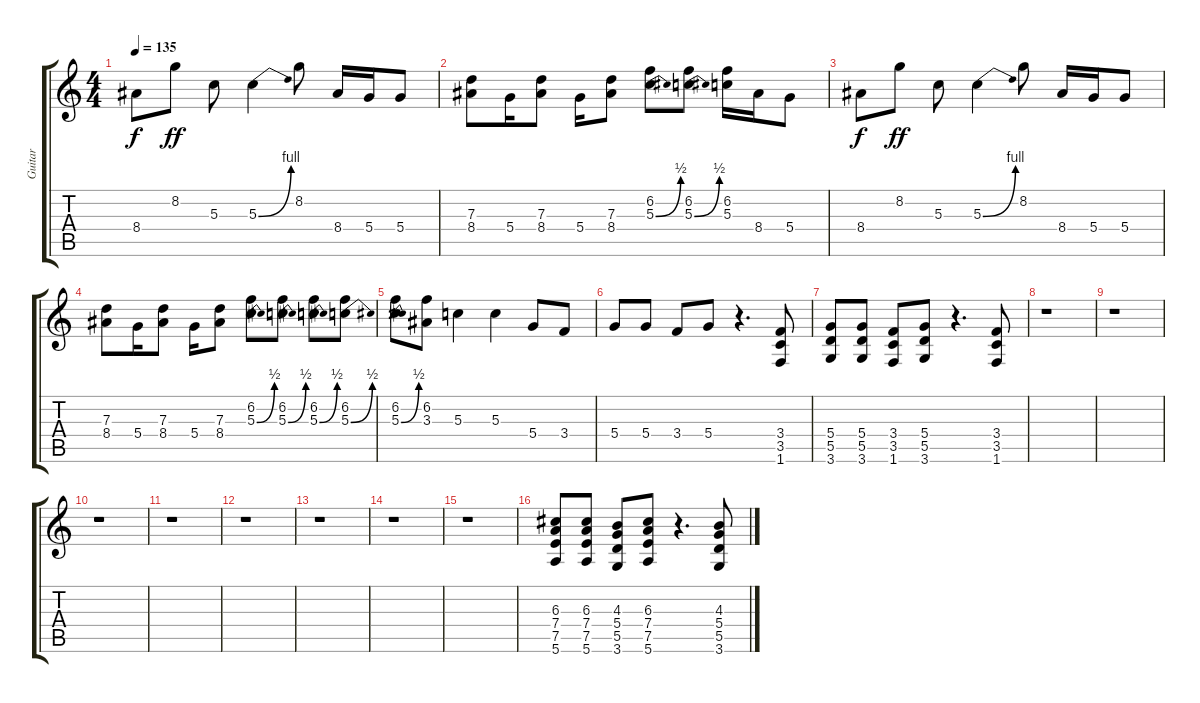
\track ("Guitar" "Guitar") {instrument electricguitarclean}
\staff {score tabs}
\tuning (E4 B3 G3 D3 A2 E2) {hide}
\ts (4 4)
\tempo 135
\clef g2
\ks c
8.4.8{dy f} 8.2.8{dy ff} 5.3.8 5.3{be (bend 0 0 60 4)}.4 8.2.8 8.4.16 5.4.16 5.4.8 |
(7.3 8.4).8 5.4.16 (7.3 8.4).8 5.4.16 (7.3 8.4).8 (6.2 5.3{be (bend 0 0 60 2)}).8 (6.2 5.3{be (bend 0 0 60 2)}).8 (6.2 5.3).16 8.4.16 5.4.8 |
8.4.8{dy f} 8.2.8{dy ff} 5.3.8 5.3{be (bend 0 0 60 4)}.4 8.2.8 8.4.16 5.4.16 5.4.8 |
(7.3 8.4).8 5.4.16 (7.3 8.4).8 5.4.16 (7.3 8.4).8 (6.2 5.3{be (bend 0 0 60 2)}).8 (6.2 5.3{be (bend 0 0 60 2)}).8 (6.2 5.3{be (bend 0 0 60 2)}).8 (6.2 5.3{be (bend 0 0 60 2)}).8 |
(6.2 5.3{be (bend 0 0 60 2)}).8 (6.2 3.3).8 5.3.4 5.3.4 5.4.8 3.4.8 |
5.4.8 5.4.8 3.4.8 5.4.8 r.4{d} (3.4 3.5 1.6).8 |
(5.4 5.5 3.6).8 (5.4 5.5 3.6).8 (3.4 3.5 1.6).8 (5.4 5.5 3.6).8 r.4{d} (3.4 3.5 1.6).8 |
r.1 |
r.1 |
r.1 |
r.1 |
r.1 |
r.1 |
r.1 |
r.1 |
(6.3 7.4 7.5 5.6).8 (6.3 7.4 7.5 5.6).8 (4.3 5.4 5.5 3.6).8 (6.3 7.4 7.5 5.6).8 r.4{d} (4.3 5.4 5.5 3.6).8
